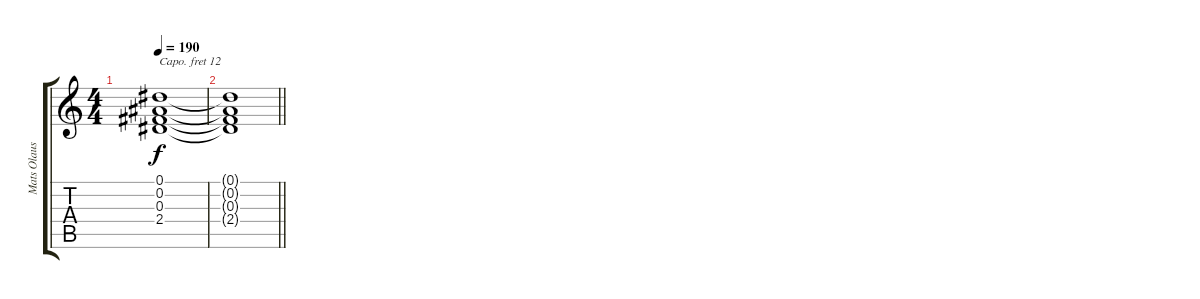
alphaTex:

\track ("Mats Olausson" "Mats Olaus") {instrument percussiveorgan}
\staff {score tabs}
\capo 12
\tuning (Eb4 Bb3 Gb3 Db3 Ab2 Eb2) {hide}
\ts (4 4)
\tempo 190
\clef g2
\ks c
(0.1 0.2 0.3 2.4).1{dy f} |
\barLineRight lightlight
(0.1{t} 0.2{t} 0.3{t} 2.4{t}).1
